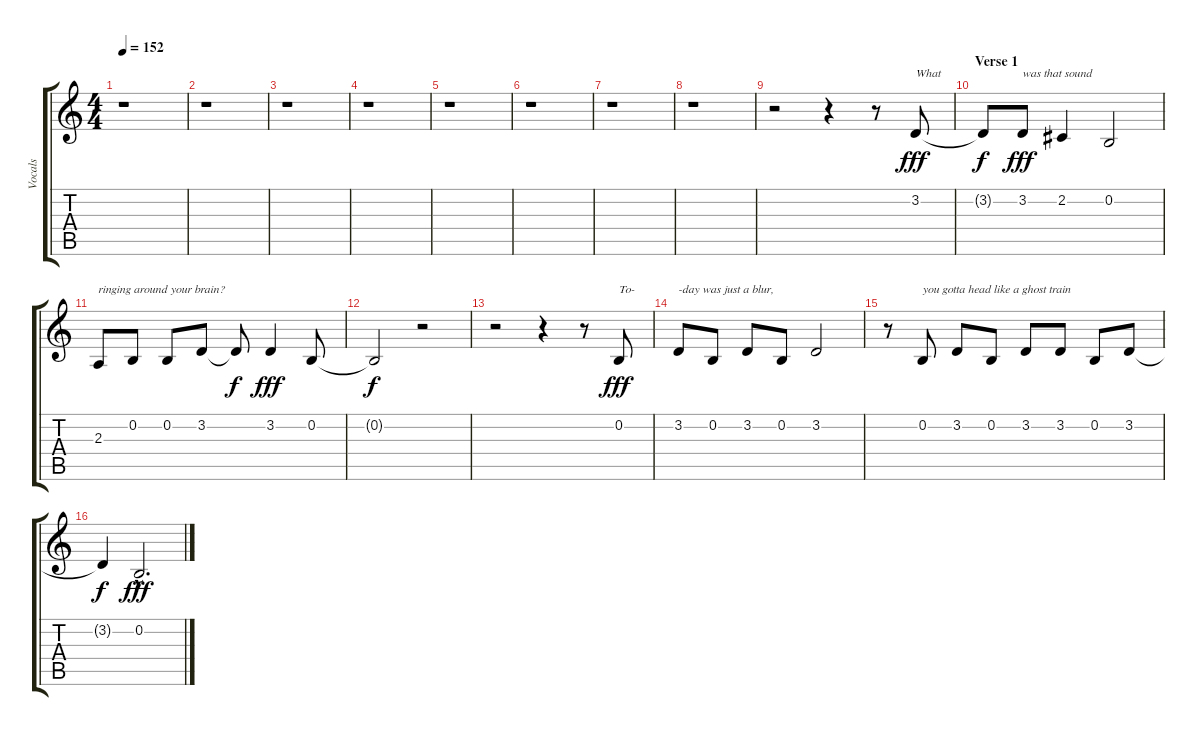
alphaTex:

\track ("Vocals" "Vocals") {instrument tenorsax}
\staff {score tabs}
\tuning (E4 B3 G3 D3 A2 E2) {hide}
\ts (4 4)
\tempo 152
\clef g2
\ks c
r.1{dy fff} |
r.1 |
r.1 |
r.1 |
r.1 |
r.1 |
r.1 |
r.1 |
r.2 r.4 r.8 3.2.8{txt "What"} |
\section ("" "Verse 1")
3.2{t}.8{dy f} 3.2.8{txt "was that sound" dy fff} 2.2.4 0.2.2 |
2.3.8{txt "ringing around your brain?"} 0.2.8 0.2.8 3.2.8 3.2{t}.8{dy f} 3.2.4{dy fff} 0.2.8 |
0.2{t}.2{dy f} r.2 |
r.2 r.4 r.8 0.2.8{txt "To-" dy fff} |
3.2.8{txt "-day was just a blur,"} 0.2.8 3.2.8 0.2.8 3.2.2 |
r.8 0.2.8{txt "you gotta head like a ghost train"} 3.2.8 0.2.8 3.2.8 3.2.8 0.2.8 3.2.8 |
3.2{t}.4{dy f} 0.2{hac}.2{d dy fff}
